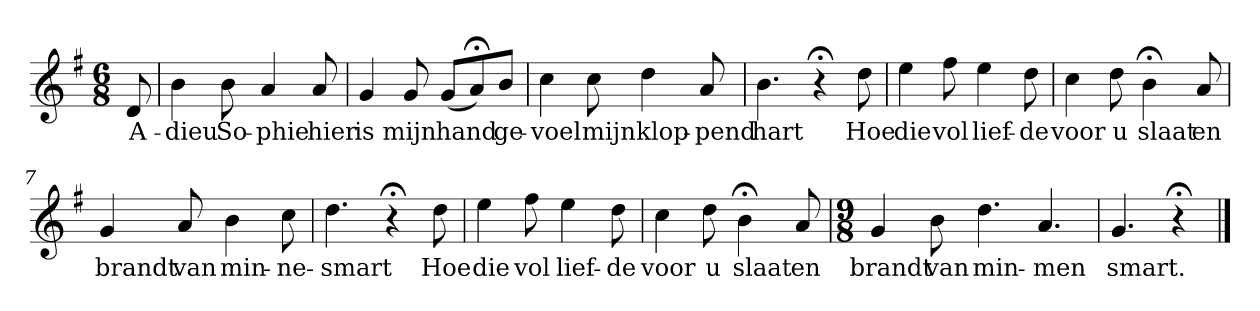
**kern	**text
*part1	*part1
*staff1	*staff1
*k[f#]	*
*G:	*
*M6/8	*
*MM120	*
=	=
8d	A-
=1	=1
4b	-dieu
8b	So-
4a	-phie
8a	hier
=2	=2
4g	is
8g	mijn
(8gL	hand
8a;<)	.
8bJ	ge-
=3	=3
4cc	-voel
8cc	mijn
4dd	klop-
8a	-pend
=4	=4
4.b	hart
4r;<	.
8dd	Hoe
=5	=5
4ee	die
8ff#	vol
4ee	lief-
8dd	-de
=6	=6
4cc	voor
8dd	u
4b;<	slaat
8a	en
=7	=7
4g	brandt
8a	van
4b	min-
8cc	-ne-
=8	=8
4.dd	-smart
4r;<	.
8dd	Hoe
=9	=9
4ee	die
8ff#	vol
4ee	lief-
8dd	-de
=10	=10
4cc	voor
8dd	u
4b;<	slaat
8a	en
=11	=11
*M9/8	*
4g	brandt
8b	van
4.dd	min-
4.a	-men
=12	=12
4.g	smart.
4r;<	.
==	==
*-	*-
